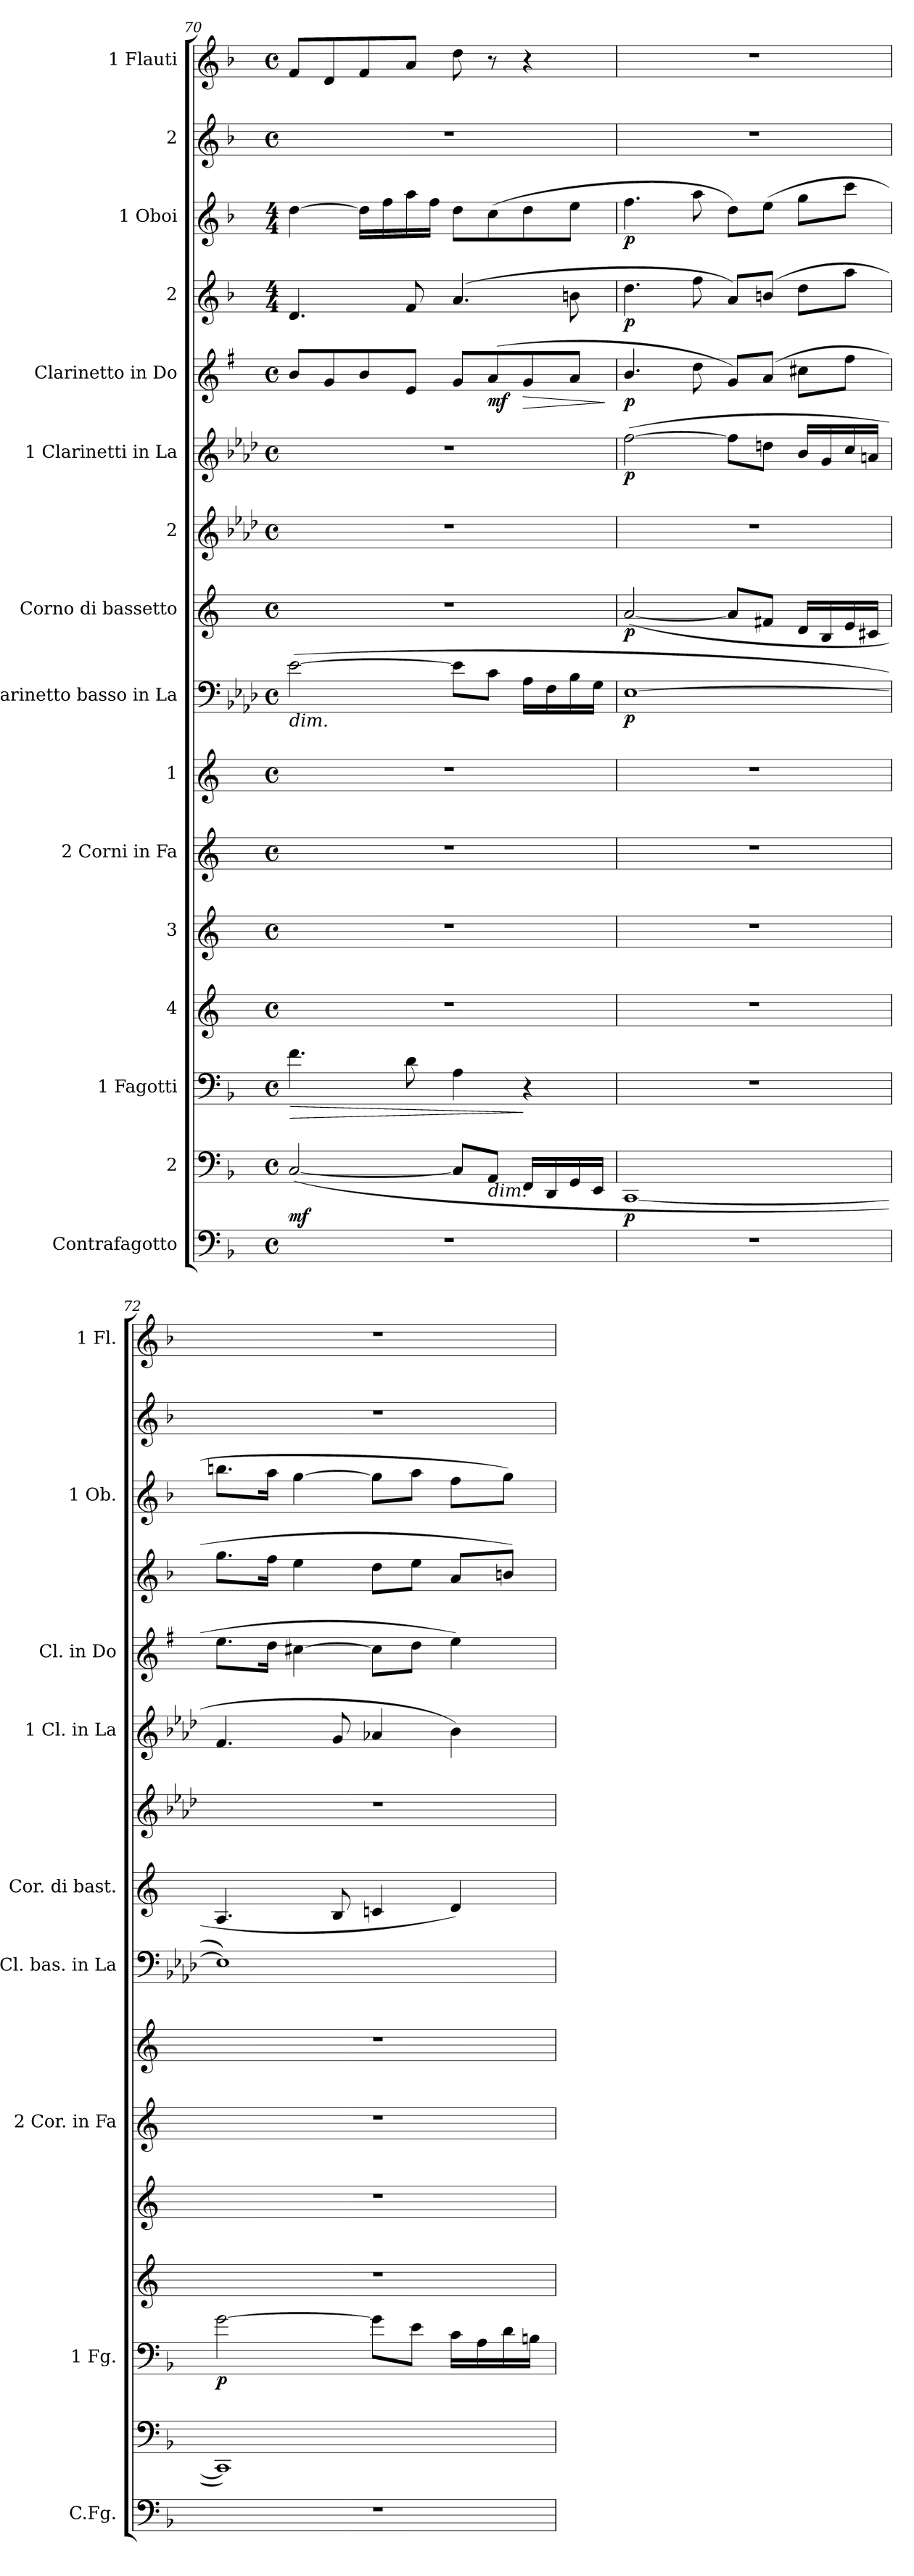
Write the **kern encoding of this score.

**kern	**kern	**dynam	**kern	**dynam	**kern	**kern	**kern	**kern	**kern	**dynam	**kern	**dynam	**kern	**kern	**dynam	**kern	**dynam	**kern	**dynam	**kern	**dynam	**kern	**kern
*part16	*part15	*part15	*part14	*part14	*part13	*part12	*part11	*part10	*part9	*part9	*part8	*part8	*part7	*part6	*part6	*part5	*part5	*part4	*part4	*part3	*part3	*part2	*part1
*staff16	*staff15	*staff15	*staff14	*staff14	*staff13	*staff12	*staff11	*staff10	*staff9	*staff9	*staff8	*staff8	*staff7	*staff6	*staff6	*staff5	*staff5	*staff4	*staff4	*staff3	*staff3	*staff2	*staff1
*I"Contrafagotto	*I"2	*	*I"1  Fagotti	*	*I"4	*I"3	*I"2  Corni in Fa	*I"1	*I"Clarinetto basso in La	*	*I"Corno di bassetto	*	*I"2	*I"1  Clarinetti in La	*	*I"Clarinetto in Do	*	*I"2	*	*I"1  Oboi	*	*I"2	*I"1  Flauti
*I'C.Fg.	*	*	*I'1  Fg.	*	*	*	*I'2  Cor. in Fa	*	*I'Cl. bas. in La	*	*I'Cor. di bast.	*	*	*I'1  Cl. in La	*	*I'Cl. in Do	*	*	*	*I'1  Ob.	*	*	*I'1  Fl.
*clefF4	*clefF4	*	*clefF4	*	*clefG2	*clefG2	*clefG2	*clefG2	*clefF4	*	*clefG2	*	*clefG2	*clefG2	*	*clefG2	*	*clefG2	*	*clefG2	*	*clefG2	*clefG2
*ITrd7c12	*	*	*	*	*ITrd4c7	*ITrd4c7	*ITrd4c7	*ITrd4c7	*ITrd2c3	*	*ITrd4c7	*	*ITrd2c3	*ITrd2c3	*	*ITrd1c2	*	*	*	*	*	*	*
*k[b-]	*k[b-]	*	*k[b-]	*	*k[b-]	*k[b-]	*k[b-]	*k[b-]	*k[b-]	*	*k[b-]	*	*k[b-]	*k[b-]	*	*k[b-]	*	*k[b-]	*	*k[b-]	*	*k[b-]	*k[b-]
*M4/4	*M4/4	*	*M4/4	*	*M4/4	*M4/4	*M4/4	*M4/4	*M4/4	*	*M4/4	*	*M4/4	*M4/4	*	*M4/4	*	*M4/4	*	*M4/4	*	*M4/4	*M4/4
*met(c)	*met(c)	*	*met(c)	*	*met(c)	*met(c)	*met(c)	*met(c)	*met(c)	*	*met(c)	*	*met(c)	*met(c)	*	*met(c)	*	*	*	*	*	*met(c)	*met(c)
=70	=70	=70	=70	=70	=70	=70	=70	=70	=70	=70	=70	=70	=70	=70	=70	=70	=70	=70	=70	=70	=70	=70	=70
!	!	!	!	!	!	!	!	!	!LO:TX:b:i:t=dim.	!	!	!	!	!	!	!	!	!	!	!	!	!	!
!	!	!LO:DY:b	!	!LO:HP:b	!	!	!	!	!	!	!	!	!	!	!	!	!	!	!	!	!	!	!
1r	([2C/	mf	4.f\	>	1r	1r	1r	1r	([2c\	.	1r	.	1r	1r	.	8a/L	.	4.d/	.	[4dd\	.	1r	8f/L
.	.	.	.	.	.	.	.	.	.	.	.	.	.	.	.	8f/	.	.	.	.	.	.	8d/
.	.	.	.	.	.	.	.	.	.	.	.	.	.	.	.	8a/	.	.	.	16dd\LL]	.	.	8f/
.	.	.	.	.	.	.	.	.	.	.	.	.	.	.	.	.	.	.	.	16ff\	.	.	.
.	.	.	8d\	.	.	.	.	.	.	.	.	.	.	.	.	8d/J	.	8f/	.	16aa\	.	.	8a/J
.	.	.	.	.	.	.	.	.	.	.	.	.	.	.	.	.	.	.	.	16ff\JJ	.	.	.
.	8C/L]	.	4A\	.	.	.	.	.	8c\L]	.	.	.	.	.	.	8f/L	.	(4.a/	.	8dd\L	.	.	8dd\
!	!LO:TX:b:i:t=dim.	!	!	!	!	!	!	!	!	!	!	!	!	!	!	!	!	!	!	!	!	!	!
!	!	!	!	!	!	!	!	!	!	!	!	!	!	!	!	!	!LO:DY:b	!	!	!	!	!	!
.	8AA/J	.	.	.	.	.	.	.	8A\J	.	.	.	.	.	.	(8g/	mf	.	.	(8cc\	.	.	8r
!	!	!	!	!	!	!	!	!	!	!	!	!	!	!	!	!	!LO:HP:b	!	!	!	!	!	!
.	16FF/LL	.	4r	]	.	.	.	.	16F\LL	.	.	.	.	.	.	8f/	>	.	.	8dd\	.	.	4r
.	16DD/	.	.	.	.	.	.	.	16D\	.	.	.	.	.	.	.	.	.	.	.	.	.	.
.	16GG/	.	.	.	.	.	.	.	16G\	.	.	.	.	.	.	8g/J	.	8bn\	.	8ee\J	.	.	.
.	16EE/JJ	.	.	.	.	.	.	.	16E\JJ	.	.	.	.	.	.	.	.	.	.	.	.	.	.
.	.	.	.	.	.	.	.	.	.	.	.	.	.	.	.	.	]	.	.	.	.	.	.
=71	=71	=71	=71	=71	=71	=71	=71	=71	=71	=71	=71	=71	=71	=71	=71	=71	=71	=71	=71	=71	=71	=71	=71
!	!	!LO:DY:b	!	!	!	!	!	!	!	!LO:DY:b	!	!LO:DY:b	!	!	!LO:DY:b	!	!LO:DY:b	!	!LO:DY:b	!	!LO:DY:b	!	!
1r	[1CC	p	1r	.	1r	1r	1r	1r	[1C	p	([2d/	p	1r	([2dd\	p	4.a/	p	4.dd\	p	4.ff\	p	1r	1r
.	.	.	.	.	.	.	.	.	.	.	.	.	.	.	.	8cc\	.	8ff\	.	8aa\	.	.	.
.	.	.	.	.	.	.	.	.	.	.	8d/L]	.	.	8dd\L]	.	8f/L)	.	8a/L)	.	8dd\L)	.	.	.
.	.	.	.	.	.	.	.	.	.	.	8Bn/J	.	.	8bn\J	.	(8g/J	.	(8bn/J	.	(8ee\J	.	.	.
.	.	.	.	.	.	.	.	.	.	.	16G/LL	.	.	16g/LL	.	8bn\L	.	8dd\L	.	8gg\L	.	.	.
.	.	.	.	.	.	.	.	.	.	.	16E/	.	.	16e/	.	.	.	.	.	.	.	.	.
.	.	.	.	.	.	.	.	.	.	.	16A/	.	.	16a/	.	8ee\J	.	8aa\J	.	8ccc\J	.	.	.
.	.	.	.	.	.	.	.	.	.	.	16F#X/JJ	.	.	16f#X/JJ	.	.	.	.	.	.	.	.	.
=72	=72	=72	=72	=72	=72	=72	=72	=72	=72	=72	=72	=72	=72	=72	=72	=72	=72	=72	=72	=72	=72	=72	=72
!	!	!	!	!LO:DY:b	!	!	!	!	!	!	!	!	!	!	!	!	!	!	!	!	!	!	!
1r	1CC])	.	[2g\	p	1r	1r	1r	1r	1C])	.	4.D/	.	1r	4.d/	.	8.dd\L	.	8.gg\L	.	8.bbn\L	.	1r	1r
.	.	.	.	.	.	.	.	.	.	.	.	.	.	.	.	16cc\Jk	.	16ff\Jk	.	16aa\Jk	.	.	.
.	.	.	.	.	.	.	.	.	.	.	.	.	.	.	.	[4bn\	.	4ee\	.	[4gg\	.	.	.
.	.	.	.	.	.	.	.	.	.	.	8E/	.	.	8e/	.	.	.	.	.	.	.	.	.
.	.	.	8g\L]	.	.	.	.	.	.	.	4Fn/	.	.	4fn/	.	8b\L]	.	8dd\L	.	8gg\L]	.	.	.
.	.	.	8e\J	.	.	.	.	.	.	.	.	.	.	.	.	8cc\J	.	8ee\J	.	8aa\J	.	.	.
.	.	.	16c\LL	.	.	.	.	.	.	.	4G/)	.	.	4g\)	.	4dd\)	.	8a/L	.	8ff\L	.	.	.
.	.	.	16A\	.	.	.	.	.	.	.	.	.	.	.	.	.	.	.	.	.	.	.	.
.	.	.	16d\	.	.	.	.	.	.	.	.	.	.	.	.	.	.	8bn/J)	.	8gg\J)	.	.	.
.	.	.	16Bn\JJ	.	.	.	.	.	.	.	.	.	.	.	.	.	.	.	.	.	.	.	.
=	=	=	=	=	=	=	=	=	=	=	=	=	=	=	=	=	=	=	=	=	=	=	=
*-	*-	*-	*-	*-	*-	*-	*-	*-	*-	*-	*-	*-	*-	*-	*-	*-	*-	*-	*-	*-	*-	*-	*-
